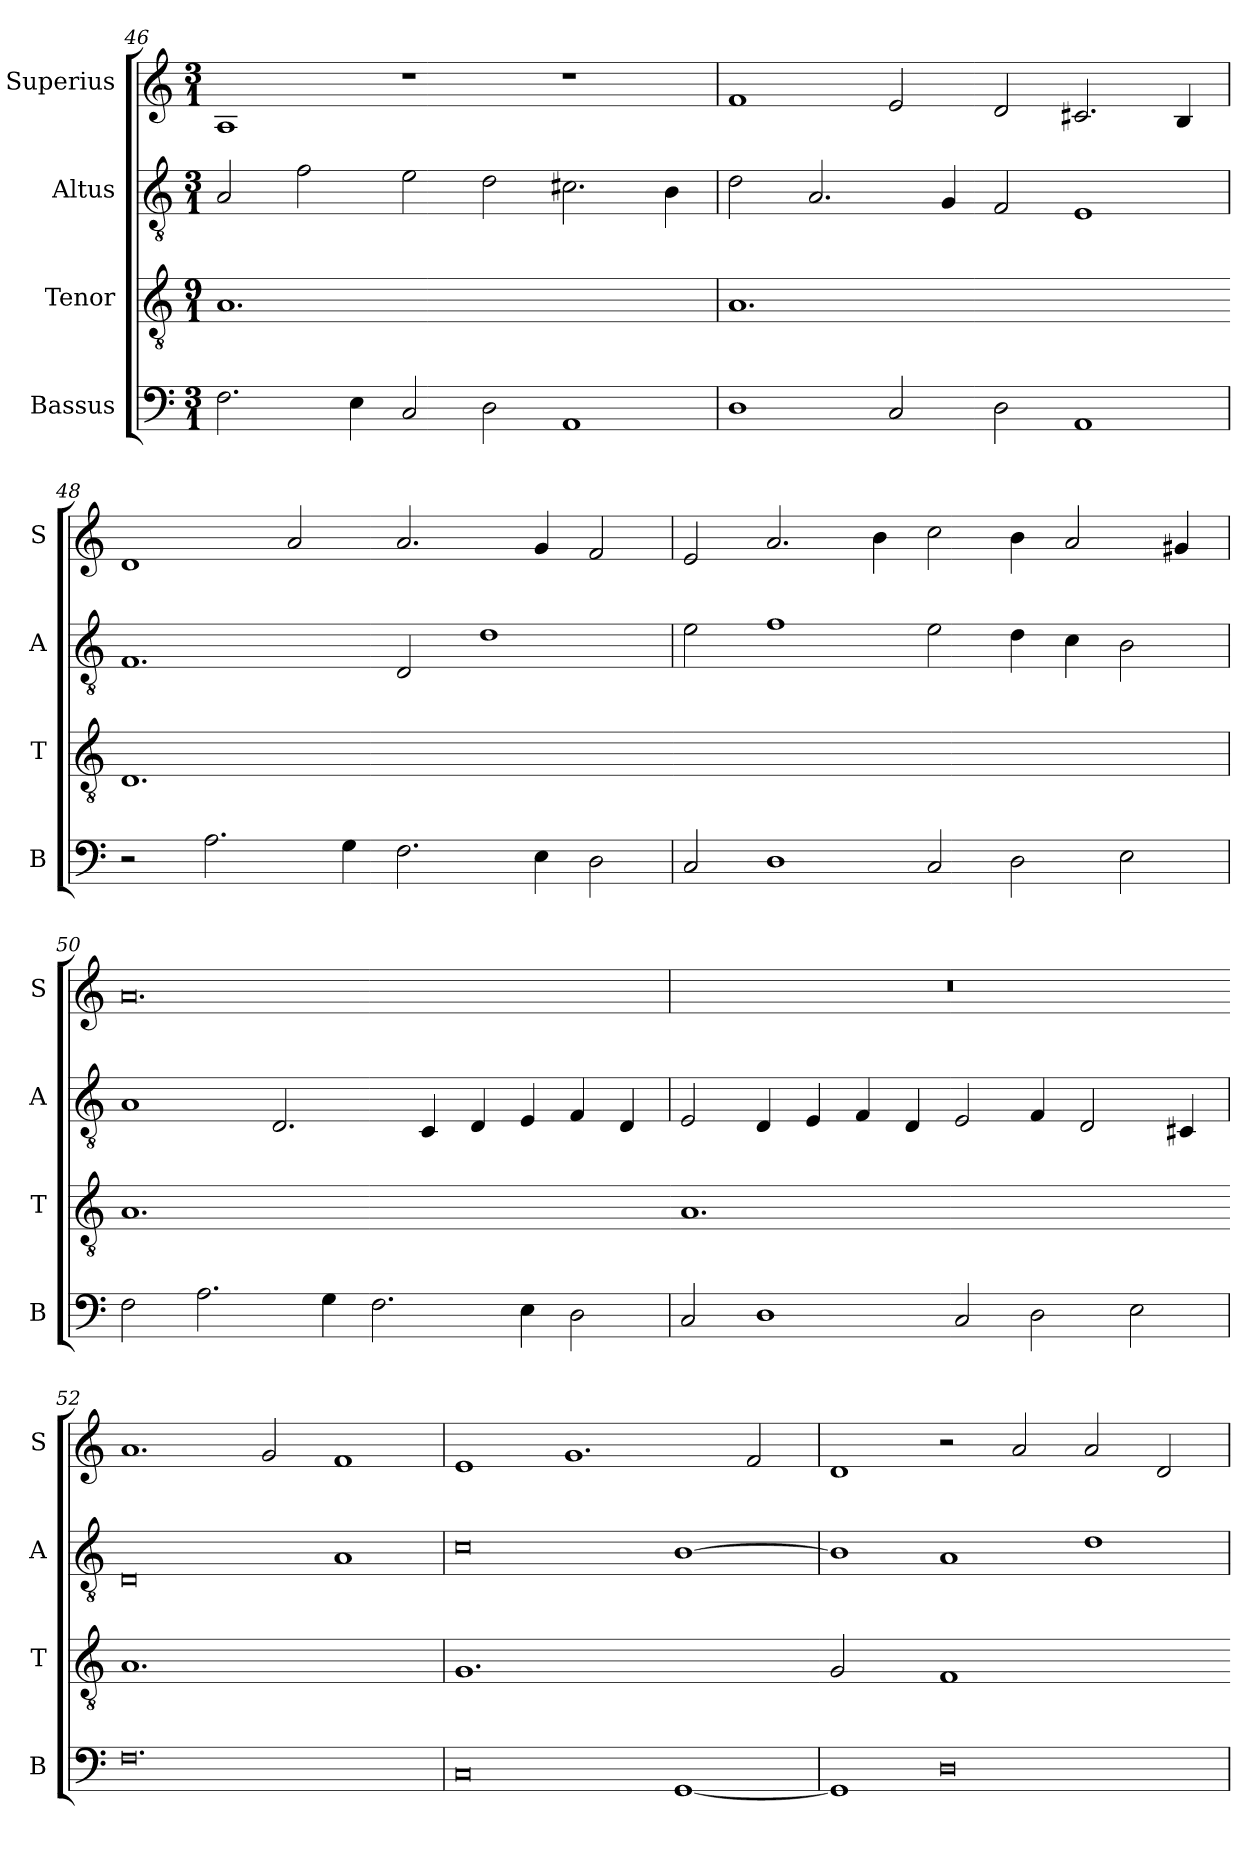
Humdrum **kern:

**kern	**kern	**kern	**kern
*part4	*part3	*part2	*part1
*staff4	*staff3	*staff2	*staff1
*I"Bassus	*I"Tenor	*I"Altus	*I"Superius
*I'B	*I'T	*I'A	*I'S
*clefF4	*clefGv2	*clefGv2	*clefG2
*k[]	*k[]	*k[]	*k[]
*M3/1	*M9/1	*M3/1	*M3/1
=46	=46	=46	=46
!	!LO:N:vis=1.	!	!
2.F\	0.A	2A/	1A
.	.	2f\	.
4E\	.	.	.
2C/	.	2e\	1r
2D\	.	2d\	.
1AA	.	2.c#X\	1r
.	.	4B\	.
=47	=47	=47	=47
!	!LO:N:vis=1.	!	!
1D	0.A	2d\	1f
.	.	2.A/	.
2C/	.	.	2e/
.	.	4G/	.
2D\	.	2F/	2d/
1AA	.	1E	2.c#X/
.	.	.	4B/
=48	=48-	=48	=48
!	!LO:N:vis=1.	!	!
2r	0.D	1.F	1d
2.A\	.	.	.
.	.	.	2a/
4G\	.	.	.
2.F\	.	2D/	2.a/
.	.	1d	.
4E\	.	.	4g/
2D\	.	.	2f/
=49	=49-	=49	=49
!	!LO:N:vis=1.	!	!
2C/	0.r	2e\	2e/
1D	.	1f	2.a/
.	.	.	4b\
2C/	.	2e\	2cc\
2D\	.	4d\	4b\
.	.	4c\	2a/
2E\	.	2B\	.
.	.	.	4g#X/
=50	=50	=50	=50
!	!LO:N:vis=1.	!	!
2F\	0.A	1A	0.a
2.A\	.	.	.
.	.	2.D/	.
4G\	.	.	.
2.F\	.	.	.
.	.	4C/	.
.	.	4D/	.
4E\	.	4E/	.
2D\	.	4F/	.
.	.	4D/	.
=51	=51-	=51	=51
!	!LO:N:vis=1.	!	!
2C/	0.A	2E/	0.r
1D	.	4D/	.
.	.	4E/	.
.	.	4F/	.
.	.	4D/	.
2C/	.	2E/	.
2D\	.	4F/	.
.	.	2D/	.
2E\	.	.	.
.	.	4C#X/	.
=52	=52-	=52	=52
!	!LO:N:vis=1.	!	!
0.F	0.A	0D	1.a
.	.	.	2g/
.	.	1A	1f
=53	=53	=53	=53
!	!LO:N:vis=1.	!	!
0C	0.G	0c	1e
.	.	.	1.g
[1GG	.	[1B	.
.	.	.	2f/
=54	=54-	=54	=54
!	!LO:N:vis=2	!	!
1GG]	1G	1B]	1d
!	!LO:N:vis=1	!	!
0D	0F	1A	2r
.	.	.	2a/
.	.	1d	2a/
.	.	.	2d/
=	=-	=	=
*-	*-	*-	*-
